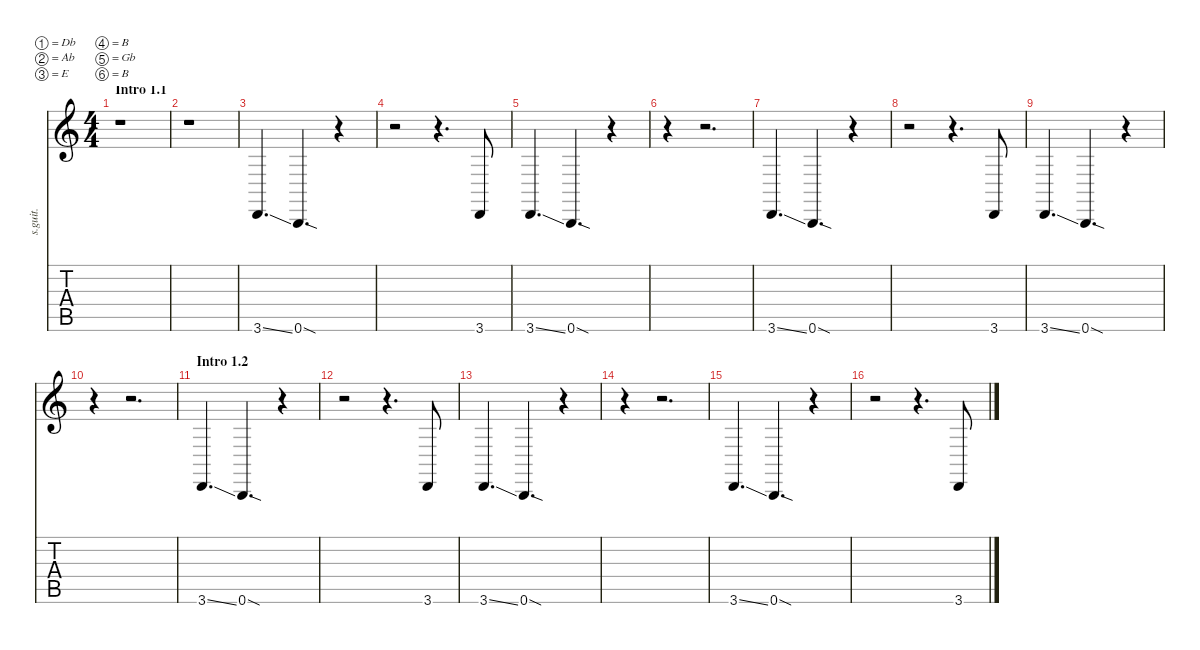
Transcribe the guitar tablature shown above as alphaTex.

\defaultSystemsLayout 4
\hideDynamics
\bracketExtendMode nobrackets
\track ("Craig Jones" "s.guit.") {instrument lead2sawtooth}
\staff {score tabs}
\tuning (Db6 Ab3 E3 B2 Gb2 B0)
\displaytranspose 12
\ts (4 4)
\beaming (8 2 2 2 2)
\section ("" "Intro 1.1")
\tempo (192 hide)
\clef g2
\ks c
r.1{dy fff instrument lead2sawtooth} |
r.1 |
3.6{ss}.4{d lyrics (0 "") lyrics (1 "") lyrics (2 "") lyrics (3 "") lyrics (4 "")} 0.6{sod}.4{d lyrics (0 "") lyrics (1 "") lyrics (2 "") lyrics (3 "") lyrics (4 "")} r.4 |
r.2 r.4{d} 3.6.8{lyrics (0 "") lyrics (1 "") lyrics (2 "") lyrics (3 "") lyrics (4 "") dy f} |
3.6{ss}.4{d lyrics (0 "") lyrics (1 "") lyrics (2 "") lyrics (3 "") lyrics (4 "") dy fff} 0.6{sod}.4{d lyrics (0 "") lyrics (1 "") lyrics (2 "") lyrics (3 "") lyrics (4 "")} r.4 |
r.4 r.2{d} |
3.6{ss}.4{d lyrics (0 "") lyrics (1 "") lyrics (2 "") lyrics (3 "") lyrics (4 "")} 0.6{sod}.4{d lyrics (0 "") lyrics (1 "") lyrics (2 "") lyrics (3 "") lyrics (4 "")} r.4 |
r.2 r.4{d} 3.6.8{lyrics (0 "") lyrics (1 "") lyrics (2 "") lyrics (3 "") lyrics (4 "") dy f} |
3.6{ss}.4{d lyrics (0 "") lyrics (1 "") lyrics (2 "") lyrics (3 "") lyrics (4 "") dy fff} 0.6{sod}.4{d lyrics (0 "") lyrics (1 "") lyrics (2 "") lyrics (3 "") lyrics (4 "")} r.4 |
r.4 r.2{d} |
\section ("" "Intro 1.2")
3.6{ss}.4{d lyrics (0 "") lyrics (1 "") lyrics (2 "") lyrics (3 "") lyrics (4 "")} 0.6{sod}.4{d lyrics (0 "") lyrics (1 "") lyrics (2 "") lyrics (3 "") lyrics (4 "")} r.4 |
r.2 r.4{d} 3.6.8{lyrics (0 "") lyrics (1 "") lyrics (2 "") lyrics (3 "") lyrics (4 "") dy f} |
3.6{ss}.4{d lyrics (0 "") lyrics (1 "") lyrics (2 "") lyrics (3 "") lyrics (4 "") dy fff} 0.6{sod}.4{d lyrics (0 "") lyrics (1 "") lyrics (2 "") lyrics (3 "") lyrics (4 "")} r.4 |
r.4 r.2{d} |
3.6{ss}.4{d lyrics (0 "") lyrics (1 "") lyrics (2 "") lyrics (3 "") lyrics (4 "")} 0.6{sod}.4{d lyrics (0 "") lyrics (1 "") lyrics (2 "") lyrics (3 "") lyrics (4 "")} r.4 |
r.2 r.4{d} 3.6.8{lyrics (0 "") lyrics (1 "") lyrics (2 "") lyrics (3 "") lyrics (4 "") dy f}
